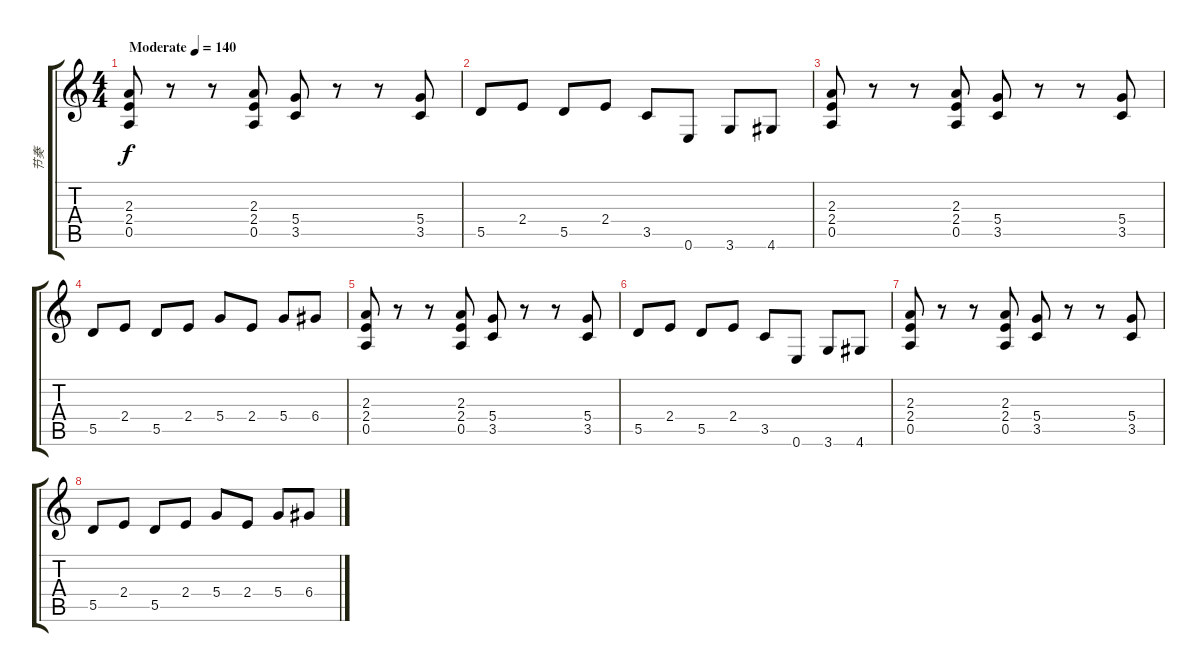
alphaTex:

\track ("节奏" "节奏") {instrument distortionguitar}
\staff {score tabs}
\tuning (E4 B3 G3 D3 A2 E2) {hide}
\ts (4 4)
\tempo (140 "Moderate")
\clef g2
\ks c
(2.3 2.4 0.5).8{dy f instrument distortionguitar} r.8 r.8 (2.3 2.4 0.5).8 (5.4 3.5).8 r.8 r.8 (5.4 3.5).8 |
5.5.8 2.4.8 5.5.8 2.4.8 3.5.8 0.6.8 3.6.8 4.6.8 |
(2.3 2.4 0.5).8 r.8 r.8 (2.3 2.4 0.5).8 (5.4 3.5).8 r.8 r.8 (5.4 3.5).8 |
5.5.8 2.4.8 5.5.8 2.4.8 5.4.8 2.4.8 5.4.8 6.4.8 |
(2.3 2.4 0.5).8 r.8 r.8 (2.3 2.4 0.5).8 (5.4 3.5).8 r.8 r.8 (5.4 3.5).8 |
5.5.8 2.4.8 5.5.8 2.4.8 3.5.8 0.6.8 3.6.8 4.6.8 |
(2.3 2.4 0.5).8 r.8 r.8 (2.3 2.4 0.5).8 (5.4 3.5).8 r.8 r.8 (5.4 3.5).8 |
5.5.8 2.4.8 5.5.8 2.4.8 5.4.8 2.4.8 5.4.8 6.4.8
